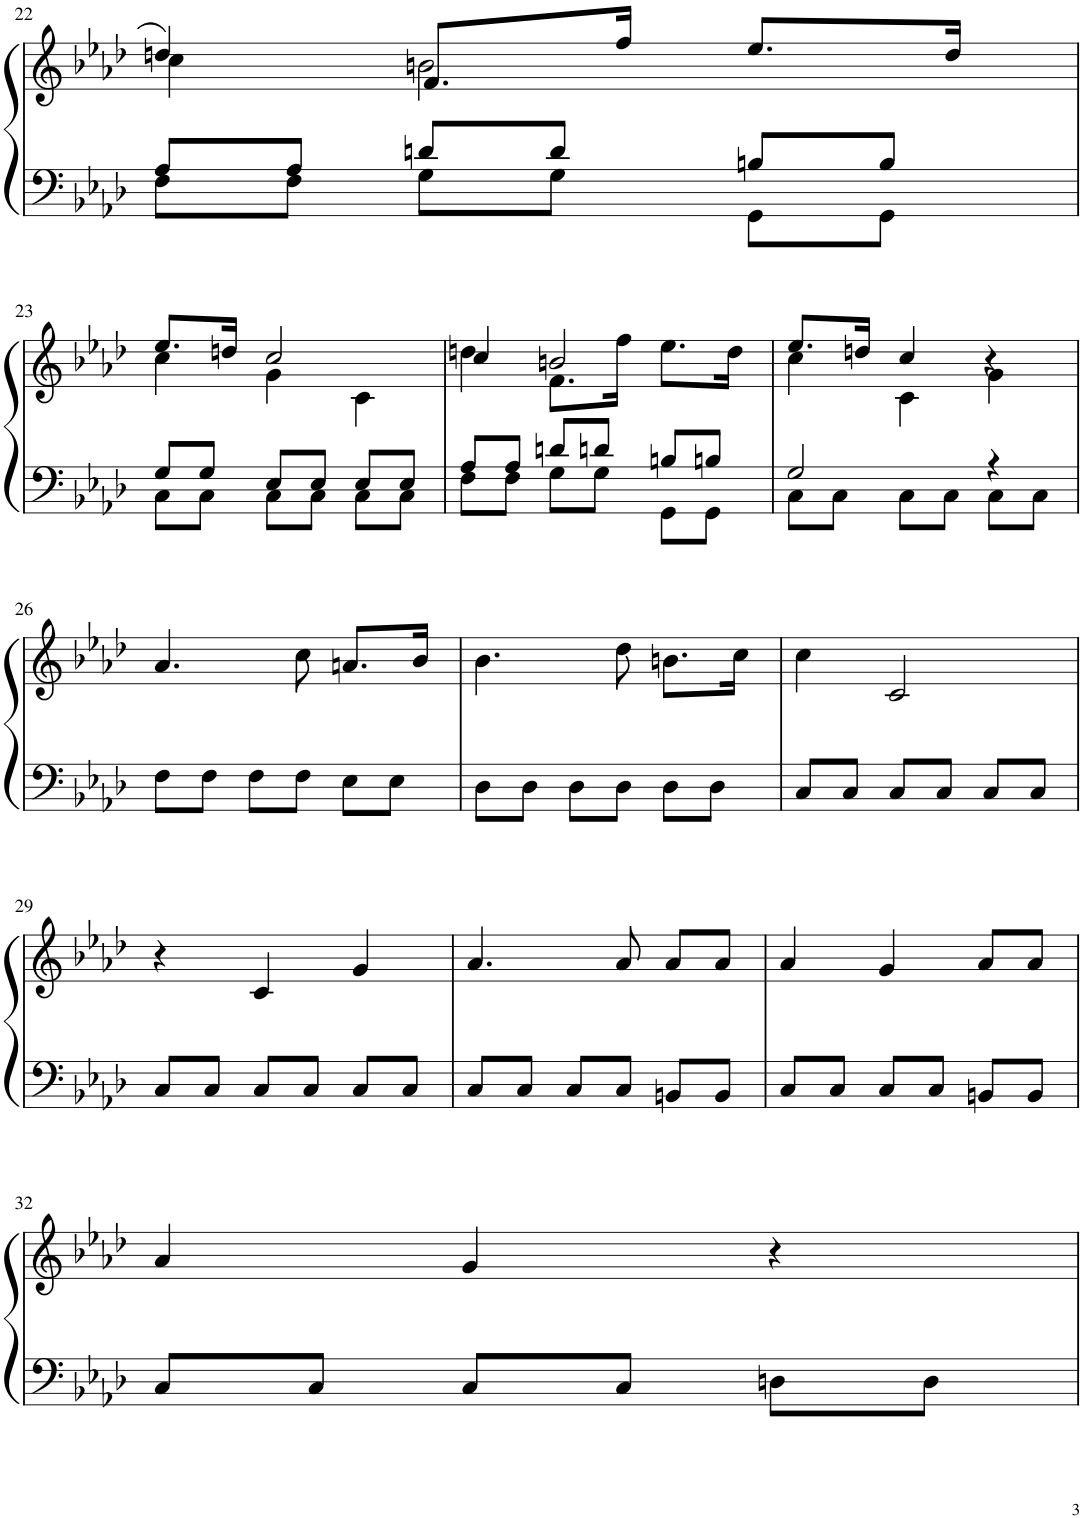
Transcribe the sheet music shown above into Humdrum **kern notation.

**kern	**kern
*part1	*part1
*staff2	*staff1
*I"Piano	*
*I'Pia.	*
!!LO:PB:g=z
*clefF4	*clefG2
*k[b-e-a-d-]	*k[b-e-a-d-]
*M3/4	*M3/4
=22	=22
*^	*^
8F\L	8A-/L	4ddn/	4cc\
8F\J	8A-/J	.	.
8G\L	8dn/L	8.f/L	2bn\
8G\J	8d/J	.	.
.	.	16ff/Jk	.
8GG\L	8Bn/L	8.ee-/L	.
8GG\J	8B/J	.	.
.	.	16dd/Jk	.
!!LO:LB:g=z	!!
=23	=23	=23	=23
8G/L	8C\L	8.ee-/L	4cc\
8G/J	8C\J	.	.
.	.	16ddn/Jk	.
8E-/L	8C\L	2cc/	4g\
8E-/J	8C\J	.	.
8E-/L	8C\L	.	4c\
8E-/J	8C\J	.	.
=24	=24	=24	=24
8F\L	8A-/L	4cc/	4ddn\
8F\J	8A-/J	.	.
8G\L	8dn/L	2bn/	8.f\L
8G\J	8dn/J	.	.
.	.	.	16ff\Jk
8GG\L	8Bn/L	.	8.ee-\L
8GG\J	8Bn/J	.	.
.	.	.	16dd\Jk
=25	=25	=25	=25
2G/	8C\L	8.ee-/L	4cc\
.	8C\J	.	.
.	.	16ddn/Jk	.
.	8C\L	4cc/	4c\
.	8C\J	.	.
4r	8C\L	4r	4g\
.	8C\J	.	.
*v	*v	*	*
*	*v	*v
!!LO:LB:g=z
=26	=26
8F\L	4.a-/
8F\J	.
8F\L	.
8F\J	8cc\
8E-\L	8.an/L
8E-\J	.
.	16b-/Jk
=27	=27
8D-\L	4.b-\
8D-\J	.
8D-\L	.
8D-\J	8dd-\
8D-\L	8.bn\L
8D-\J	.
.	16cc\Jk
=28	=28
8C/L	4cc\
8C/J	.
8C/L	2c/
8C/J	.
8C/L	.
8C/J	.
!!LO:LB:g=z
=29	=29
8C/L	4r
8C/J	.
8C/L	4c/
8C/J	.
8C/L	4g/
8C/J	.
=30	=30
8C/L	4.a-/
8C/J	.
8C/L	.
8C/J	8a-/
8BBn/L	8a-/L
8BB/J	8a-/J
=31	=31
8C/L	4a-/
8C/J	.
8C/L	4g/
8C/J	.
8BBn/L	8a-/L
8BB/J	8a-/J
!!LO:LB:g=z
=32	=32
8C/L	4a-/
8C/J	.
8C/L	4g/
8C/J	.
8Dn\L	4r
8D\J	.
=	=
*-	*-
